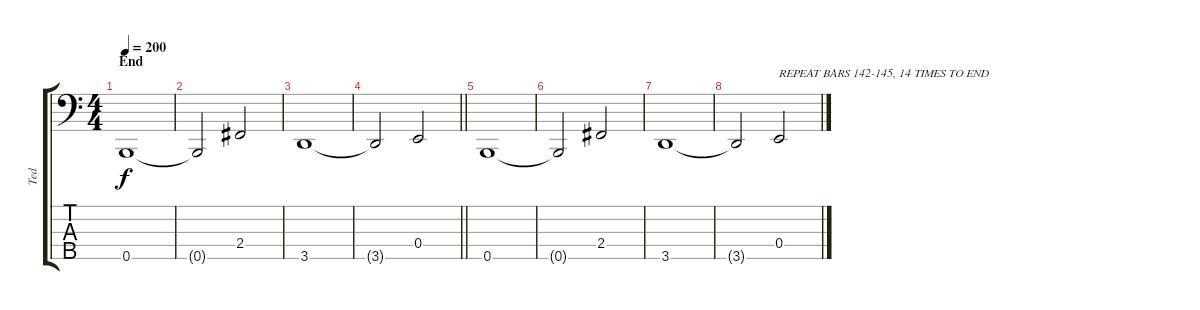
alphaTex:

\track ("Ted" "Ted") {instrument electricbassfinger}
\staff {score tabs}
\tuning (G2 D2 A1 E1 B0) {hide}
\ts (4 4)
\section ("" "End")
\tempo 200
\clef f4
\ks c
0.5.1{dy f} |
0.5{t}.2 2.4.2 |
3.5.1 |
\barLineRight lightlight
3.5{t}.2 0.4.2 |
\section ("" "")
0.5.1 |
0.5{t}.2 2.4.2 |
3.5.1 |
3.5{t}.2 0.4.2{txt "REPEAT BARS 142-145, 14 TIMES TO END"}
